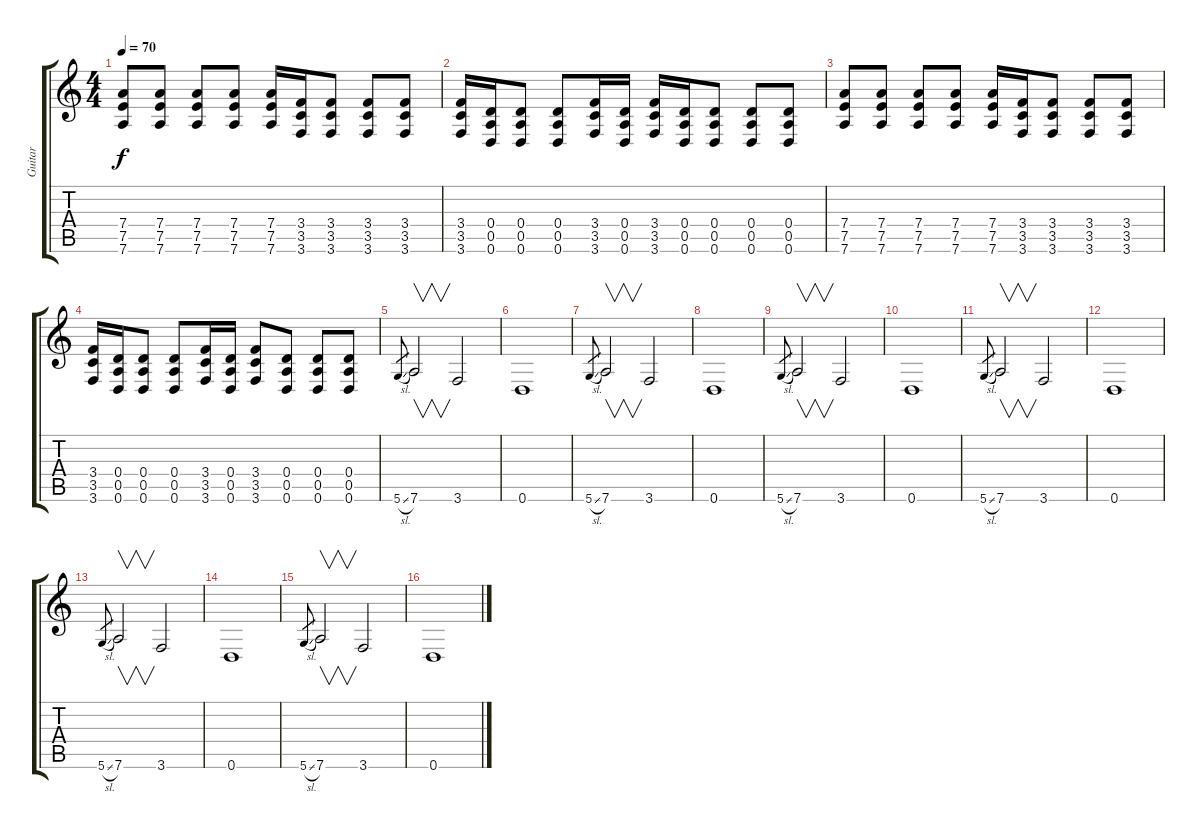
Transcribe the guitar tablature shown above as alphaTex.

\track ("Guitar" "Guitar") {instrument distortionguitar}
\staff {score tabs}
\tuning (E4 B3 G3 D3 A2 D2) {hide}
\ts (4 4)
\tempo 70
\clef g2
\ks c
(7.4 7.5 7.6).8{dy f} (7.4 7.5 7.6).8 (7.4 7.5 7.6).8 (7.4 7.5 7.6).8 (7.4 7.5 7.6).16 (3.4 3.5 3.6).16 (3.4 3.5 3.6).8 (3.4 3.5 3.6).8 (3.4 3.5 3.6).8 |
(3.4 3.5 3.6).16 (0.4 0.5 0.6).16 (0.4 0.5 0.6).8 (0.4 0.5 0.6).8 (3.4 3.5 3.6).16 (0.4 0.5 0.6).16 (3.4 3.5 3.6).16 (0.4 0.5 0.6).16 (0.4 0.5 0.6).8 (0.4 0.5 0.6).8 (0.4 0.5 0.6).8 |
(7.4 7.5 7.6).8 (7.4 7.5 7.6).8 (7.4 7.5 7.6).8 (7.4 7.5 7.6).8 (7.4 7.5 7.6).16 (3.4 3.5 3.6).16 (3.4 3.5 3.6).8 (3.4 3.5 3.6).8 (3.4 3.5 3.6).8 |
(3.4 3.5 3.6).16 (0.4 0.5 0.6).16 (0.4 0.5 0.6).8 (0.4 0.5 0.6).8 (3.4 3.5 3.6).16 (0.4 0.5 0.6).16 (3.4 3.5 3.6).8 (0.4 0.5 0.6).8 (0.4 0.5 0.6).8 (0.4 0.5 0.6).8 |
5.6{sl}.8{gr} 7.6.2{v} 3.6.2 |
0.6.1 |
5.6{sl}.8{gr} 7.6.2{v} 3.6.2 |
0.6.1 |
5.6{sl}.8{gr} 7.6.2{v} 3.6.2 |
0.6.1 |
5.6{sl}.8{gr} 7.6.2{v} 3.6.2 |
0.6.1 |
5.6{sl}.8{gr} 7.6.2{v} 3.6.2 |
0.6.1 |
5.6{sl}.8{gr} 7.6.2{v} 3.6.2 |
0.6.1
